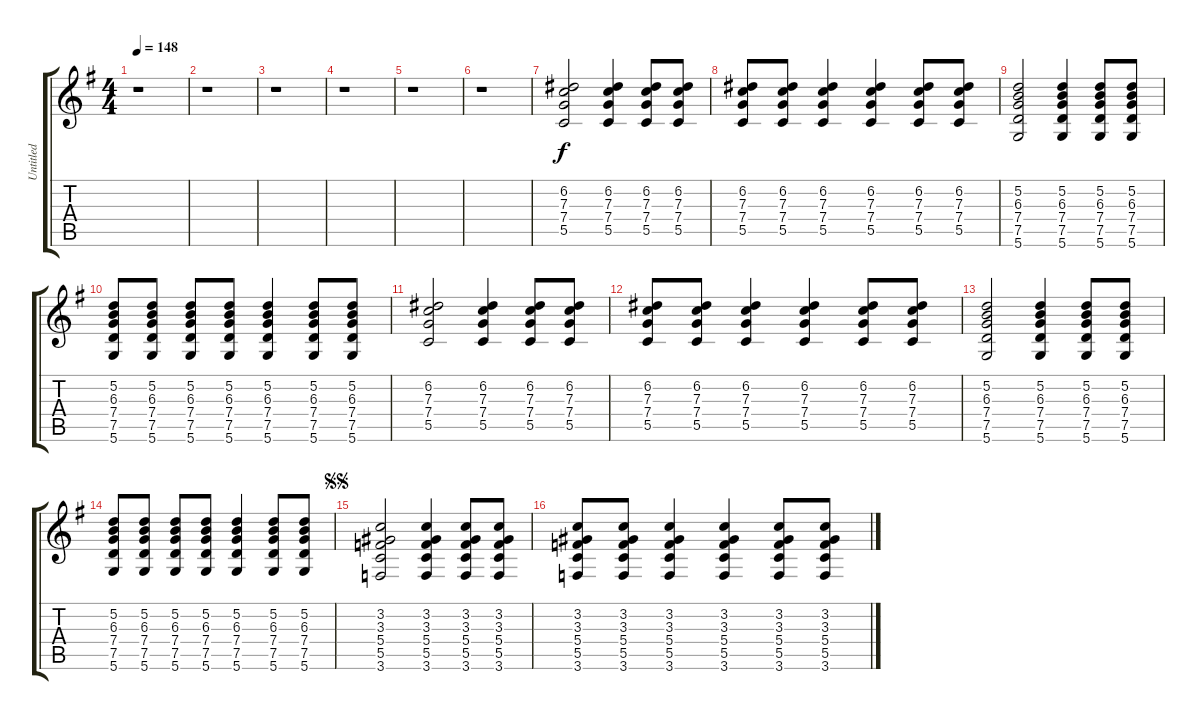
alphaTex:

\track ("Untitled" "Untitled") {instrument acousticguitarnylon}
\staff {score tabs}
\tuning (D4 A3 F3 C3 G2 D2) {hide}
\ts (4 4)
\tempo 148
\clef g2
\ks g
r.1{dy f} |
r.1 |
r.1 |
r.1 |
r.1 |
r.1 |
(6.2 7.3 7.4 5.5).2 (6.2 7.3 7.4 5.5).4 (6.2 7.3 7.4 5.5).8 (6.2 7.3 7.4 5.5).8 |
(6.2 7.3 7.4 5.5).8 (6.2 7.3 7.4 5.5).8 (6.2 7.3 7.4 5.5).4 (6.2 7.3 7.4 5.5).4 (6.2 7.3 7.4 5.5).8 (6.2 7.3 7.4 5.5).8 |
(5.2 6.3 7.4 7.5 5.6).2 (5.2 6.3 7.4 7.5 5.6).4 (5.2 6.3 7.4 7.5 5.6).8 (5.2 6.3 7.4 7.5 5.6).8 |
(5.2 6.3 7.4 7.5 5.6).8 (5.2 6.3 7.4 7.5 5.6).8 (5.2 6.3 7.4 7.5 5.6).8 (5.2 6.3 7.4 7.5 5.6).8 (5.2 6.3 7.4 7.5 5.6).4 (5.2 6.3 7.4 7.5 5.6).8 (5.2 6.3 7.4 7.5 5.6).8 |
(6.2 7.3 7.4 5.5).2 (6.2 7.3 7.4 5.5).4 (6.2 7.3 7.4 5.5).8 (6.2 7.3 7.4 5.5).8 |
(6.2 7.3 7.4 5.5).8 (6.2 7.3 7.4 5.5).8 (6.2 7.3 7.4 5.5).4 (6.2 7.3 7.4 5.5).4 (6.2 7.3 7.4 5.5).8 (6.2 7.3 7.4 5.5).8 |
(5.2 6.3 7.4 7.5 5.6).2 (5.2 6.3 7.4 7.5 5.6).4 (5.2 6.3 7.4 7.5 5.6).8 (5.2 6.3 7.4 7.5 5.6).8 |
(5.2 6.3 7.4 7.5 5.6).8 (5.2 6.3 7.4 7.5 5.6).8 (5.2 6.3 7.4 7.5 5.6).8 (5.2 6.3 7.4 7.5 5.6).8 (5.2 6.3 7.4 7.5 5.6).4 (5.2 6.3 7.4 7.5 5.6).8 (5.2 6.3 7.4 7.5 5.6).8 |
\jump segnosegno
(3.2 3.3 5.4 5.5 3.6).2 (3.2 3.3 5.4 5.5 3.6).4 (3.2 3.3 5.4 5.5 3.6).8 (3.2 3.3 5.4 5.5 3.6).8 |
(3.2 3.3 5.4 5.5 3.6).8 (3.2 3.3 5.4 5.5 3.6).8 (3.2 3.3 5.4 5.5 3.6).4 (3.2 3.3 5.4 5.5 3.6).4 (3.2 3.3 5.4 5.5 3.6).8 (3.2 3.3 5.4 5.5 3.6).8
